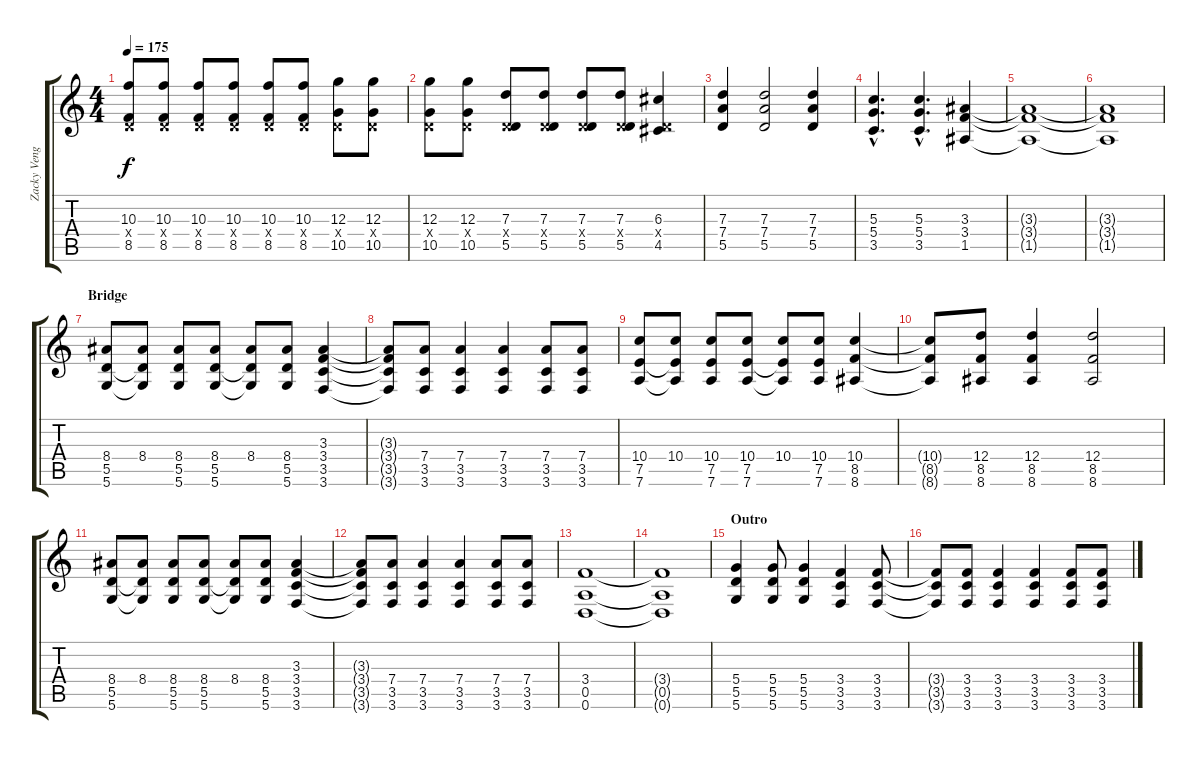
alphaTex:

\track ("Zacky Vengeance" "Zacky Veng") {instrument overdrivenguitar}
\staff {score tabs}
\tuning (E4 B3 G3 D3 A2 D2) {hide}
\ts (4 4)
\tempo 175
\clef g2
\ks c
(10.3 0.4{x} 8.5).8{dy f} (10.3 0.4{x} 8.5).8 (10.3 0.4{x} 8.5).8 (10.3 0.4{x} 8.5).8 (10.3 0.4{x} 8.5).8 (10.3 0.4{x} 8.5).8 (12.3 0.4{x} 10.5).8 (12.3 0.4{x} 10.5).8 |
(12.3 0.4{x} 10.5).8 (12.3 0.4{x} 10.5).8 (7.3 0.4{x} 5.5).8 (7.3 0.4{x} 5.5).8 (7.3 0.4{x} 5.5).8 (7.3 0.4{x} 5.5).8 (6.3 0.4{x} 4.5).4 |
(7.3 7.4 5.5).4 (7.3 7.4 5.5).2 (7.3 7.4 5.5).4 |
(5.3{hac} 5.4{hac} 3.5{hac}).4{d} (5.3{hac} 5.4{hac} 3.5{hac}).4{d} (3.3 3.4 1.5).4 |
(3.3{t} 3.4{t} 1.5{t}).1 |
(3.3{t} 3.4{t} 1.5{t}).1 |
\section ("" "Bridge")
(8.4 5.5 5.6).8 (8.4 5.5{t} 5.6{t}).8 (8.4 5.5 5.6).8 (8.4 5.5 5.6).8 (8.4 5.5{t} 5.6{t}).8 (8.4 5.5 5.6).8 (3.3 3.4 3.5 3.6).4 |
(3.3{t} 3.4{t} 3.5{t} 3.6{t}).8 (7.4 3.5 3.6).8 (7.4 3.5 3.6).4 (7.4 3.5 3.6).4 (7.4 3.5 3.6).8 (7.4 3.5 3.6).8 |
(10.4 7.5 7.6).8 (10.4 7.5{t} 7.6{t}).8 (10.4 7.5 7.6).8 (10.4 7.5 7.6).8 (10.4 7.5{t} 7.6{t}).8 (10.4 7.5 7.6).8 (10.4 8.5 8.6).4 |
(10.4{t} 8.5{t} 8.6{t}).8 (12.4 8.5 8.6).8 (12.4 8.5 8.6).4 (12.4 8.5 8.6).2 |
(8.4 5.5 5.6).8 (8.4 5.5{t} 5.6{t}).8 (8.4 5.5 5.6).8 (8.4 5.5 5.6).8 (8.4 5.5{t} 5.6{t}).8 (8.4 5.5 5.6).8 (3.3 3.4 3.5 3.6).4 |
(3.3{t} 3.4{t} 3.5{t} 3.6{t}).8 (7.4 3.5 3.6).8 (7.4 3.5 3.6).4 (7.4 3.5 3.6).4 (7.4 3.5 3.6).8 (7.4 3.5 3.6).8 |
(3.4 0.5 0.6).1 |
(3.4{t} 0.5{t} 0.6{t}).1 |
\section ("" "Outro")
(5.4 5.5 5.6).4 (5.4 5.5 5.6).8 (5.4 5.5 5.6).4 (3.4 3.5 3.6).4 (3.4 3.5 3.6).8 |
(3.4{t} 3.5{t} 3.6{t}).8 (3.4 3.5 3.6).8 (3.4 3.5 3.6).4 (3.4 3.5 3.6).4 (3.4 3.5 3.6).8 (3.4 3.5 3.6).8
